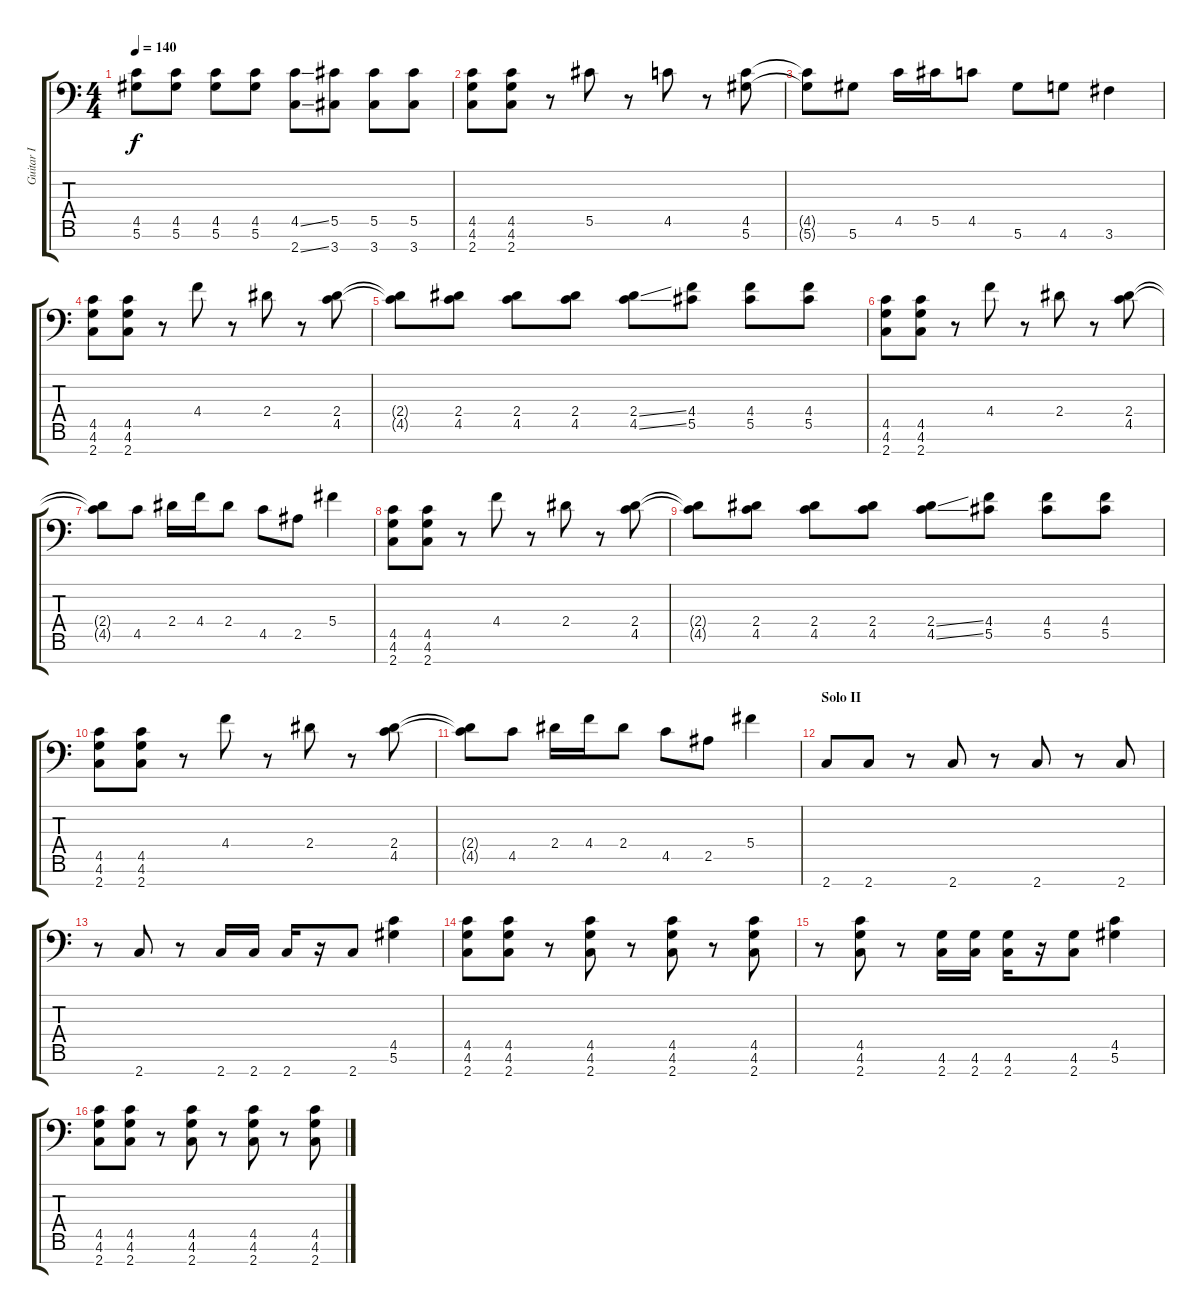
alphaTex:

\track ("Guitar I" "Guitar I") {instrument distortionguitar}
\staff {score tabs}
\tuning (Eb4 Bb3 Gb3 Db3 Ab2 Eb2 Bb1) {hide}
\ts (4 4)
\tempo 140
\clef f4
\ks c
(4.5{t} 5.6{t}).8{dy f} (4.5 5.6).8 (4.5 5.6).8 (4.5 5.6).8 (4.5{ss} 2.7{ss}).8 (5.5 3.7).8 (5.5 3.7).8 (5.5 3.7).8 |
(4.5 4.6 2.7).8 (4.5 4.6 2.7).8 r.8 5.5.8 r.8 4.5.8 r.8 (4.5 5.6).8 |
(4.5{t} 5.6{t}).8 5.6.8 4.5.16 5.5.16 4.5.8 5.6.8 4.6.8 3.6.4 |
(4.5 4.6 2.7).8 (4.5 4.6 2.7).8 r.8 4.4.8 r.8 2.4.8 r.8 (2.4 4.5).8 |
(2.4{t} 4.5{t}).8 (2.4 4.5).8 (2.4 4.5).8 (2.4 4.5).8 (2.4{ss} 4.5{ss}).8 (4.4 5.5).8 (4.4 5.5).8 (4.4 5.5).8 |
(4.5 4.6 2.7).8 (4.5 4.6 2.7).8 r.8 4.4.8 r.8 2.4.8 r.8 (2.4 4.5).8 |
(2.4{t} 4.5{t}).8 4.5.8 2.4.16 4.4.16 2.4.8 4.5.8 2.5.8 5.4.4 |
(4.5 4.6 2.7).8 (4.5 4.6 2.7).8 r.8 4.4.8 r.8 2.4.8 r.8 (2.4 4.5).8 |
(2.4{t} 4.5{t}).8 (2.4 4.5).8 (2.4 4.5).8 (2.4 4.5).8 (2.4{ss} 4.5{ss}).8 (4.4 5.5).8 (4.4 5.5).8 (4.4 5.5).8 |
(4.5 4.6 2.7).8 (4.5 4.6 2.7).8 r.8 4.4.8 r.8 2.4.8 r.8 (2.4 4.5).8 |
(2.4{t} 4.5{t}).8 4.5.8 2.4.16 4.4.16 2.4.8 4.5.8 2.5.8 5.4.4 |
\section ("" "Solo II")
2.7.8 2.7.8 r.8 2.7.8 r.8 2.7.8 r.8 2.7.8 |
r.8 2.7.8 r.8 2.7.16 2.7.16 2.7.16 r.16 2.7.8 (4.5 5.6).4 |
(4.5 4.6 2.7).8 (4.5 4.6 2.7).8 r.8 (4.5 4.6 2.7).8 r.8 (4.5 4.6 2.7).8 r.8 (4.5 4.6 2.7).8 |
r.8 (4.5 4.6 2.7).8 r.8 (4.6 2.7).16 (4.6 2.7).16 (4.6 2.7).16 r.16 (4.6 2.7).8 (4.5 5.6).4 |
(4.5 4.6 2.7).8 (4.5 4.6 2.7).8 r.8 (4.5 4.6 2.7).8 r.8 (4.5 4.6 2.7).8 r.8 (4.5 4.6 2.7).8
